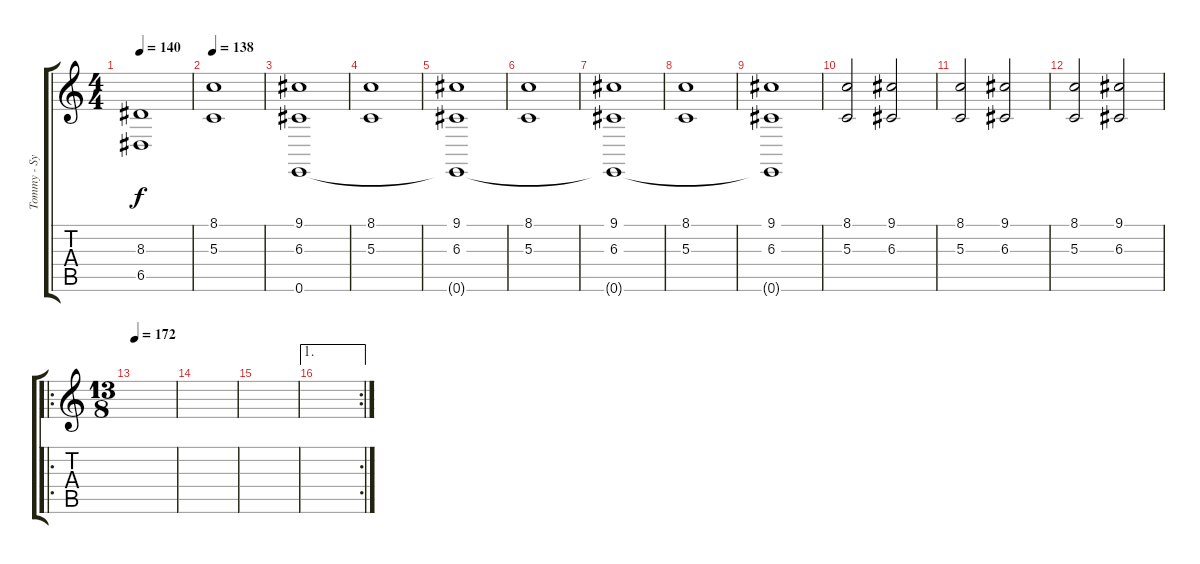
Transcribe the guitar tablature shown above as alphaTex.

\track ("Tommy - Synth" "Tommy - Sy") {instrument choiraahs}
\staff {score tabs}
\tuning (E4 B3 G3 D3 A2 E2) {hide}
\ts (4 4)
\tempo 140
\clef g2
\ks c
(8.3{t} 6.5{t}).1{dy f} |
\tempo 138
(8.1 5.3).1 |
(9.1 6.3 0.6).1 |
(8.1 5.3).1 |
(9.1 6.3 0.6{t}).1 |
(8.1 5.3).1 |
(9.1 6.3 0.6{t}).1 |
(8.1 5.3).1 |
(9.1 6.3 0.6{t}).1 |
(8.1 5.3).2 (9.1 6.3).2 |
(8.1 5.3).2 (9.1 6.3).2 |
(8.1 5.3).2 (9.1 6.3).2 |
\ro
\ts (13 8)
\tempo 172
|
|
|
\ae 1
\rc 2
